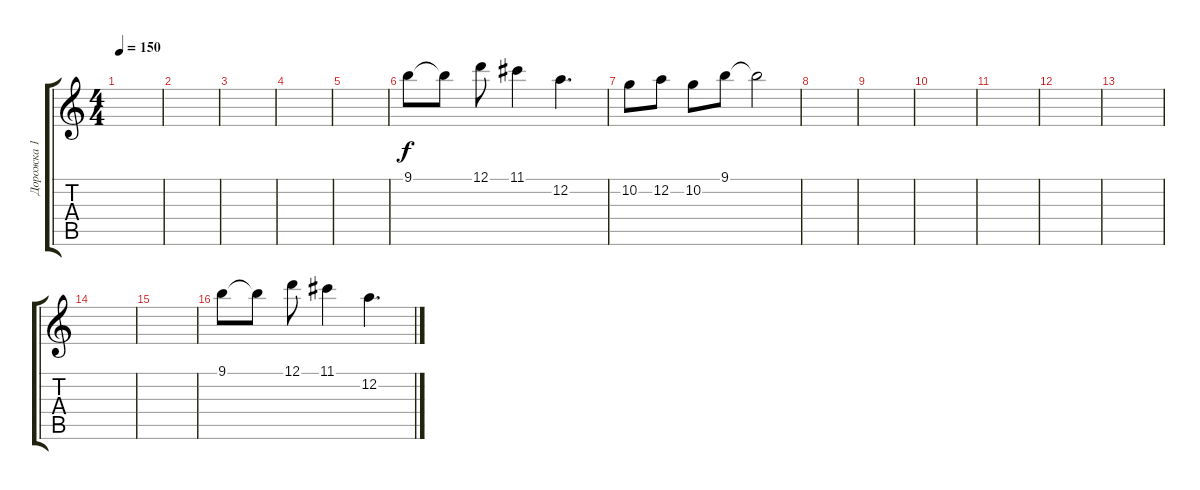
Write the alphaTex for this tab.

\track ("Дорожка 1" "Дорожка 1") {instrument distortionguitar}
\staff {score tabs}
\tuning (D4 A3 F3 C3 G2 D2) {hide}
\ts (4 4)
\tempo 150
\clef g2
\ks c
|
|
|
|
|
9.1.8 9.1{t}.8 12.1.8 11.1.4 12.2.4{d} |
10.2.8 12.2.8 10.2.8 9.1.8 9.1{t}.2 |
|
|
|
|
|
|
|
|
9.1.8 9.1{t}.8 12.1.8 11.1.4 12.2.4{d}
